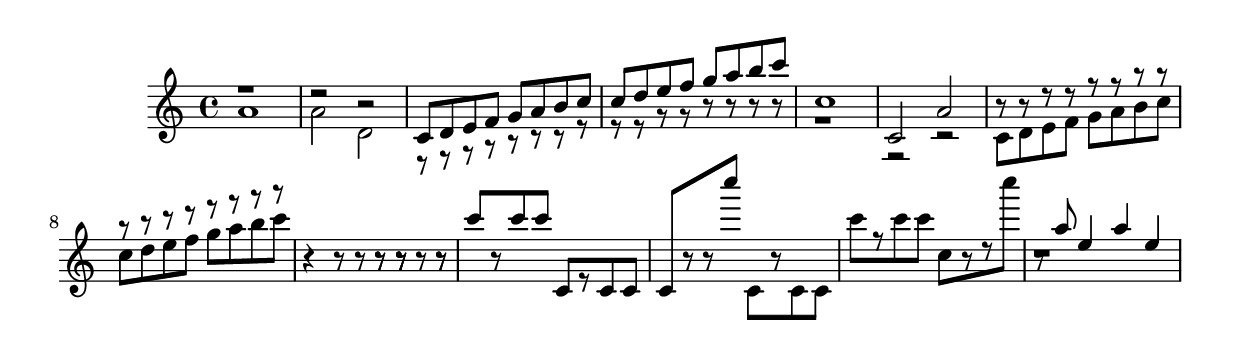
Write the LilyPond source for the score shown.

\version "1.7.6"
\header{
texidoc="
Rests should not collide with beams, stems and noteheads.  Rests may
be under beams.  Rests should be move by integral number of spaces
inside the staff, and by half spaces outside.  Notice that the half
and whole rests just outside the staff get ledger lines in different
cases.
"
}

scale =  \notes \relative c' {
  c8 d e f g a b c c d e f g a b c

}
rests =  \notes             {
  r r r  r r r r r r r r r r r r r
} 
different = < \context Voice = one {
      \stemUp
      \notes \relative c'' {
        r8 a e4 a e
      }
    }
    \context Voice = two {
      \stemDown
      \notes \relative c'' {
        r1
      }} >

scales =  \context Staff \notes <
	\context Voice=i { \stemUp r1 r2 r2   \scale    c''1 c'2 a'2 \rests  }
	\context Voice = ii { \stemDown a'1 a'2 d'2 \rests r1 r2 r2  \scale }
>

restsII =  \context Staff \notes {
	r4 r8
	\context Staff < { \stemUp r8 } { \stemDown r8} >
	\context Staff < {\stemUp r8} r8 { \stemDown r8} >
	\context Staff < {\stemUp r8} r8 r8 { \stemDown r8} >
	\context Staff < {\stemUp r} { \stemDown r} >
	\context Staff < {\stemUp r} r { \stemDown r} >
	\stemUp
	\transpose c c' { [c''8 r8 c''8 c''8]
	[c8 r8 c8 c8]
	[c8 r8 r8 c'''8]	
	\stemDown
	[c8 r8 c8 c8]
	[c''8 r8 c''8 c''8]
	[c'8 r8 r8 c'''8]
	\different	
	}
}

\score{
	\notes { 
		\scales 
		\restsII 
	}
}	


%% new-chords-done %%
